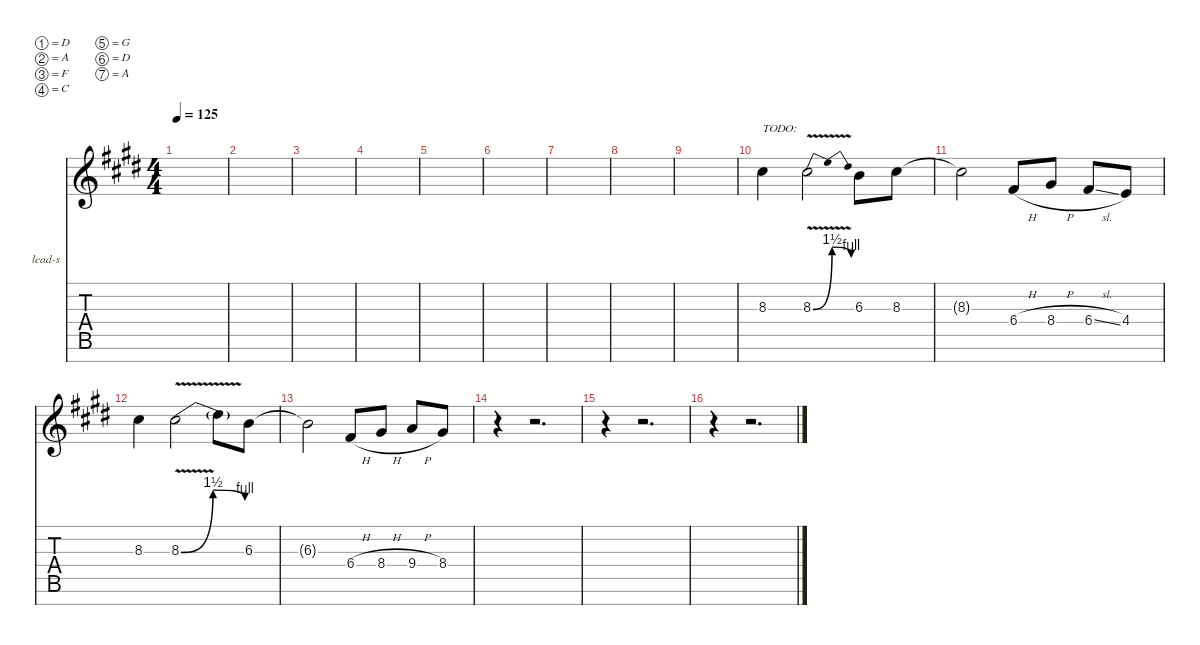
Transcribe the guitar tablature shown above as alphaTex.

\defaultSystemsLayout 4
\hideDynamics
\bracketExtendMode nobrackets
\firstSystemTrackNameOrientation horizontal
\otherSystemsTrackNameOrientation horizontal
\track ("lead-simple" "lead-s") {instrument overdrivenguitar}
\staff {score tabs}
\tuning (D4 A3 F3 C3 G2 D2 A1)
\ts (4 4)
\scale
1.21366
\tempo 125
\accidentals auto
\clef g2
\ottava regular
\simile none
\ks c#minor
|
\scale
0.928779 |
\scale
0.928779 |
\scale
0.928779 |
\scale
1.21366 |
\scale
0.928779 |
\scale
0.928779 |
\scale
0.928779 |
\scale
1.21366 |
\scale
0.928779 8.3{acc #}.4{txt "TODO:" beam Down} 8.3{be (bendrelease 0 0 10.2 6 39 6 47.4 4) v acc #}.2{beam Down} 6.3{acc forcenatural}.8{beam Down} 8.3{acc #}.8{beam Down} |
\scale
0.928779 8.3{t acc #}.2{beam Down} 6.4{h acc #}.8{beam Up} 8.4{h acc #}.8{beam Up} 6.4{sl acc #}.8{beam Up} 4.4{acc forcenatural}.8{beam Up} |
\scale
0.928779 8.3{acc #}.4{beam Down} 8.3{be (bendrelease 0 0 10.2 6 31.2 6 40.8 4) v acc #}.2{beam Down} 8.3{t}.8{beam Down} 6.3{acc forcenatural}.8{beam Down} |
\scale
1.21366 6.3{t acc forcenatural}.2{beam Down} 6.4{h acc #}.8{beam Up} 8.4{h acc #}.8{beam Up} 9.4{h acc forcenatural}.8{beam Up} 8.4{acc #}.8{beam Up} |
\scale
0.928779 r.4{beam Down} r.2{d beam Down} |
\scale
0.928779 r.4{beam Down} r.2{d beam Down} |
\scale
0.928779 r.4{beam Down} r.2{d beam Down}
